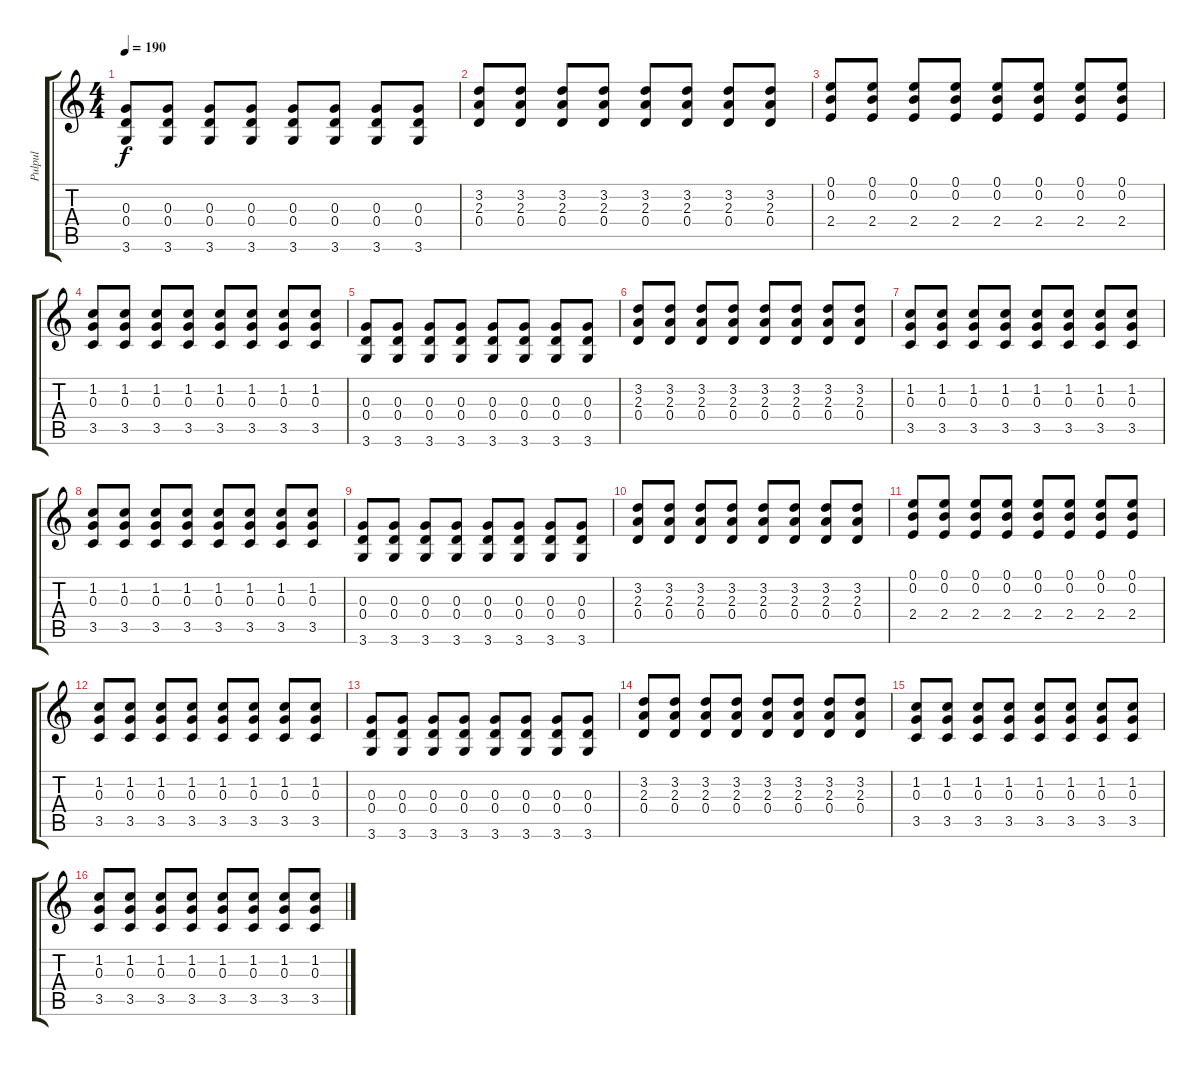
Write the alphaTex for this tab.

\track ("Pulpul" "Pulpul") {instrument overdrivenguitar}
\staff {score tabs}
\tuning (E4 B3 G3 D3 A2 E2) {hide}
\ts (4 4)
\tempo 190
\clef g2
\ks c
(0.3 0.4 3.6).8{dy f volume 11 instrument overdrivenguitar} (0.3 0.4 3.6).8 (0.3 0.4 3.6).8 (0.3 0.4 3.6).8 (0.3 0.4 3.6).8 (0.3 0.4 3.6).8 (0.3 0.4 3.6).8 (0.3 0.4 3.6).8 |
(3.2 2.3 0.4).8 (3.2 2.3 0.4).8 (3.2 2.3 0.4).8 (3.2 2.3 0.4).8 (3.2 2.3 0.4).8 (3.2 2.3 0.4).8 (3.2 2.3 0.4).8 (3.2 2.3 0.4).8 |
(0.1 0.2 2.4).8 (0.1 0.2 2.4).8 (0.1 0.2 2.4).8 (0.1 0.2 2.4).8 (0.1 0.2 2.4).8 (0.1 0.2 2.4).8 (0.1 0.2 2.4).8 (0.1 0.2 2.4).8 |
(1.2 0.3 3.5).8 (1.2 0.3 3.5).8 (1.2 0.3 3.5).8 (1.2 0.3 3.5).8 (1.2 0.3 3.5).8 (1.2 0.3 3.5).8 (1.2 0.3 3.5).8 (1.2 0.3 3.5).8 |
(0.3 0.4 3.6).8 (0.3 0.4 3.6).8 (0.3 0.4 3.6).8 (0.3 0.4 3.6).8 (0.3 0.4 3.6).8 (0.3 0.4 3.6).8 (0.3 0.4 3.6).8 (0.3 0.4 3.6).8 |
(3.2 2.3 0.4).8 (3.2 2.3 0.4).8 (3.2 2.3 0.4).8 (3.2 2.3 0.4).8 (3.2 2.3 0.4).8 (3.2 2.3 0.4).8 (3.2 2.3 0.4).8 (3.2 2.3 0.4).8 |
(1.2 0.3 3.5).8 (1.2 0.3 3.5).8 (1.2 0.3 3.5).8 (1.2 0.3 3.5).8 (1.2 0.3 3.5).8 (1.2 0.3 3.5).8 (1.2 0.3 3.5).8 (1.2 0.3 3.5).8 |
(1.2 0.3 3.5).8 (1.2 0.3 3.5).8 (1.2 0.3 3.5).8 (1.2 0.3 3.5).8 (1.2 0.3 3.5).8 (1.2 0.3 3.5).8 (1.2 0.3 3.5).8 (1.2 0.3 3.5).8 |
(0.3 0.4 3.6).8 (0.3 0.4 3.6).8 (0.3 0.4 3.6).8 (0.3 0.4 3.6).8 (0.3 0.4 3.6).8 (0.3 0.4 3.6).8 (0.3 0.4 3.6).8 (0.3 0.4 3.6).8 |
(3.2 2.3 0.4).8 (3.2 2.3 0.4).8 (3.2 2.3 0.4).8 (3.2 2.3 0.4).8 (3.2 2.3 0.4).8 (3.2 2.3 0.4).8 (3.2 2.3 0.4).8 (3.2 2.3 0.4).8 |
(0.1 0.2 2.4).8 (0.1 0.2 2.4).8 (0.1 0.2 2.4).8 (0.1 0.2 2.4).8 (0.1 0.2 2.4).8 (0.1 0.2 2.4).8 (0.1 0.2 2.4).8 (0.1 0.2 2.4).8 |
(1.2 0.3 3.5).8 (1.2 0.3 3.5).8 (1.2 0.3 3.5).8 (1.2 0.3 3.5).8 (1.2 0.3 3.5).8 (1.2 0.3 3.5).8 (1.2 0.3 3.5).8 (1.2 0.3 3.5).8 |
(0.3 0.4 3.6).8 (0.3 0.4 3.6).8 (0.3 0.4 3.6).8 (0.3 0.4 3.6).8 (0.3 0.4 3.6).8 (0.3 0.4 3.6).8 (0.3 0.4 3.6).8 (0.3 0.4 3.6).8 |
(3.2 2.3 0.4).8 (3.2 2.3 0.4).8 (3.2 2.3 0.4).8 (3.2 2.3 0.4).8 (3.2 2.3 0.4).8 (3.2 2.3 0.4).8 (3.2 2.3 0.4).8 (3.2 2.3 0.4).8 |
(1.2 0.3 3.5).8 (1.2 0.3 3.5).8 (1.2 0.3 3.5).8 (1.2 0.3 3.5).8 (1.2 0.3 3.5).8 (1.2 0.3 3.5).8 (1.2 0.3 3.5).8 (1.2 0.3 3.5).8 |
(1.2 0.3 3.5).8 (1.2 0.3 3.5).8 (1.2 0.3 3.5).8 (1.2 0.3 3.5).8 (1.2 0.3 3.5).8 (1.2 0.3 3.5).8 (1.2 0.3 3.5).8 (1.2 0.3 3.5).8
